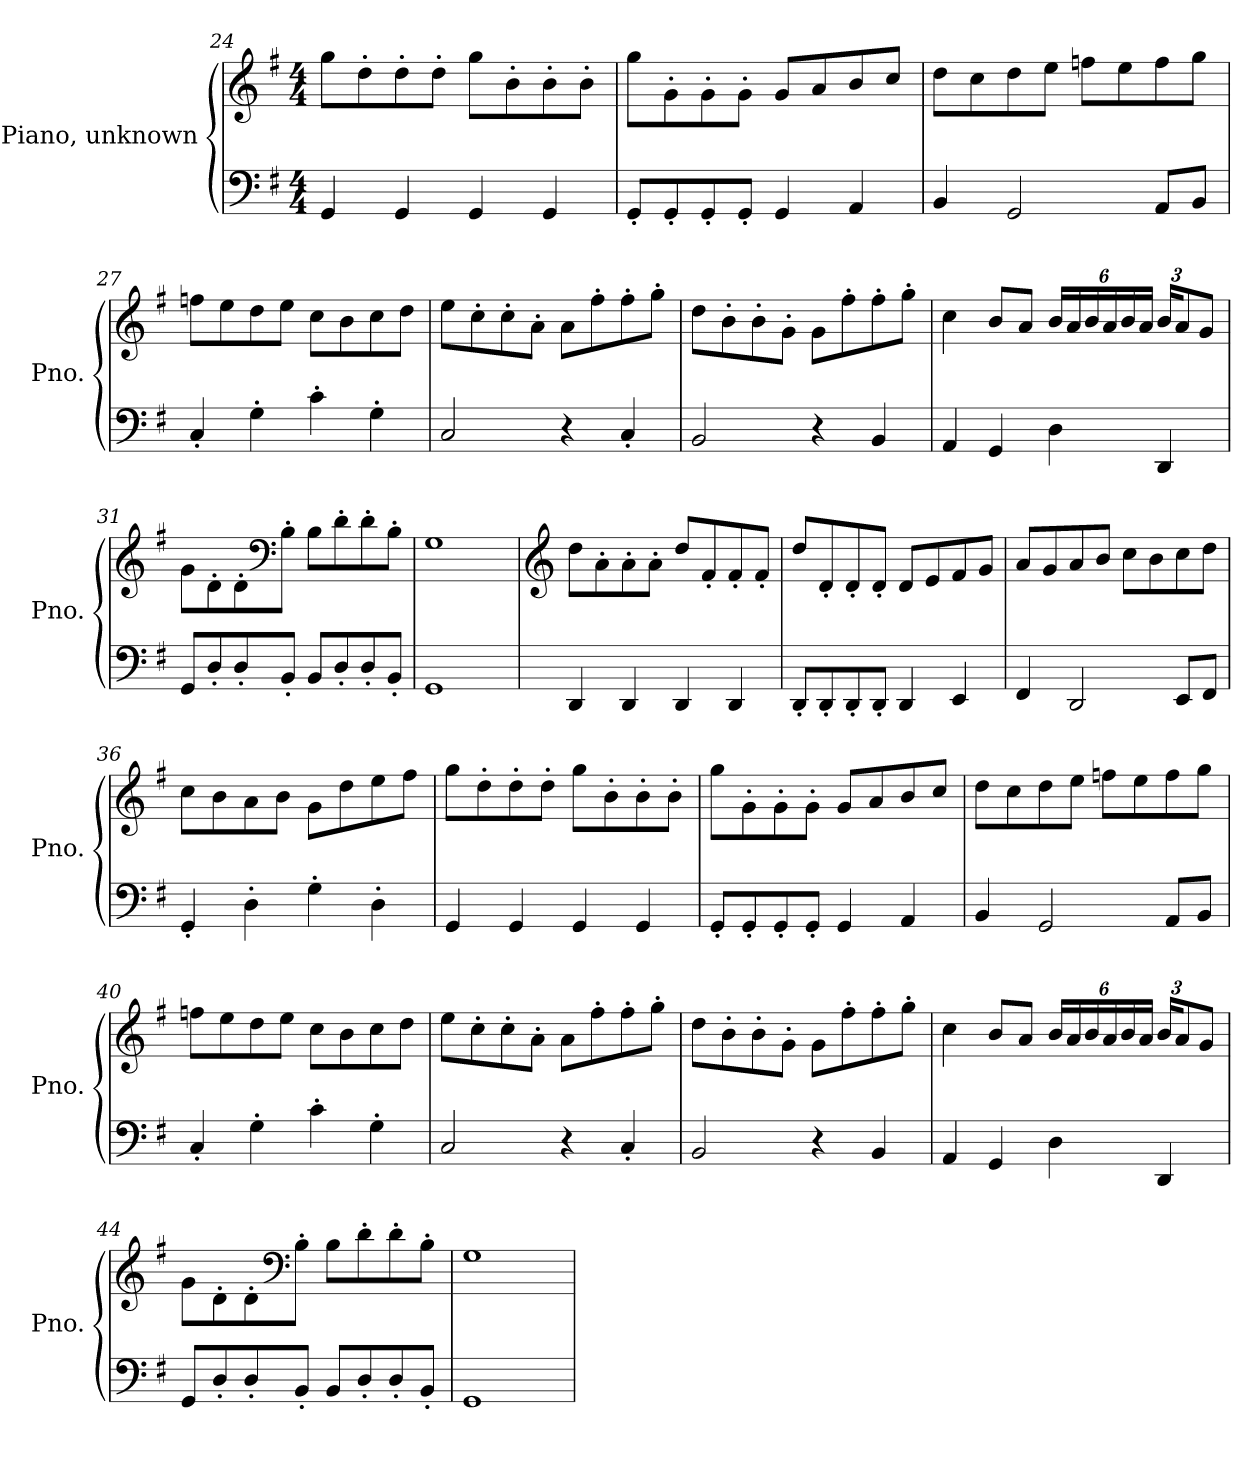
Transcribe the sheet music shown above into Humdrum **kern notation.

**kern	**kern
*part1	*part1
*staff2	*staff1
*I"Piano, unknown	*
*I'Pno.	*
*clefF4	*clefG2
*k[f#]	*k[f#]
*M4/4	*M4/4
=24	=24
4GG/	8gg\L
.	8dd'\
4GG/	8dd'\
.	8dd'\J
4GG/	8gg\L
.	8b'\
4GG/	8b'\
.	8b'\J
!!LO:LB:g=z
=25	=25
8GG'/L	8gg\L
8GG'/	8g'\
8GG'/	8g'\
8GG'/J	8g'\J
4GG/	8g/L
.	8a/
4AA/	8b/
.	8cc/J
=26	=26
4BB/	8dd\L
.	8cc\
2GG/	8dd\
.	8ee\J
.	8ffn\L
.	8ee\
8AA/L	8ff\
8BB/J	8gg\J
=27	=27
4C'/	8ffn\L
.	8ee\
4G'\	8dd\
.	8ee\J
4c'\	8cc\L
.	8b\
4G'\	8cc\
.	8dd\J
=28	=28
2C/	8ee\L
.	8cc'\
.	8cc'\
.	8a'\J
4r	8a\L
.	8ff#'\
4C'/	8ff#'\
.	8gg'\J
=29	=29
2BB/	8dd\L
.	8b'\
.	8b'\
.	8g'\J
4r	8g\L
.	8ff#'\
4BB/	8ff#'\
.	8gg'\J
!!LO:PB:g=z
=30	=30
4AA/	4cc\
4GG/	8b/L
.	8a/J
*	*Xbrackettup
4D\	24b/LL
.	24a/
.	24b/
.	24a/
.	24b/
.	24a/JJ
4DD/	24b/KL
.	12a/
.	8g/J
=31	=31
8GG/L	8g\L
8D'/	8d'\
8D'/	8d'\
*	*clefF4
8BB'/J	8B'\J
8BB/L	8B\L
8D'/	8d'\
8D'/	8d'\
8BB'/J	8B'\J
=32	=32
1GG	1G
=33	=33
*	*clefG2
4DD/	8dd\L
.	8a'\
4DD/	8a'\
.	8a'\J
4DD/	8dd/L
.	8f#'/
4DD/	8f#'/
.	8f#'/J
=34	=34
8DD'/L	8dd/L
8DD'/	8d'/
8DD'/	8d'/
8DD'/J	8d'/J
4DD/	8d/L
.	8e/
4EE/	8f#/
.	8g/J
!!LO:LB:g=z
=35	=35
4FF#/	8a/L
.	8g/
2DD/	8a/
.	8b/J
.	8cc\L
.	8b\
8EE/L	8cc\
8FF#/J	8dd\J
=36	=36
4GG'/	8cc\L
.	8b\
4D'\	8a\
.	8b\J
4G'\	8g\L
.	8dd\
4D'\	8ee\
.	8ff#\J
=37	=37
4GG/	8gg\L
.	8dd'\
4GG/	8dd'\
.	8dd'\J
4GG/	8gg\L
.	8b'\
4GG/	8b'\
.	8b'\J
=38	=38
8GG'/L	8gg\L
8GG'/	8g'\
8GG'/	8g'\
8GG'/J	8g'\J
4GG/	8g/L
.	8a/
4AA/	8b/
.	8cc/J
=39	=39
4BB/	8dd\L
.	8cc\
2GG/	8dd\
.	8ee\J
.	8ffn\L
.	8ee\
8AA/L	8ff\
8BB/J	8gg\J
!!LO:LB:g=z
=40	=40
4C'/	8ffn\L
.	8ee\
4G'\	8dd\
.	8ee\J
4c'\	8cc\L
.	8b\
4G'\	8cc\
.	8dd\J
=41	=41
2C/	8ee\L
.	8cc'\
.	8cc'\
.	8a'\J
4r	8a\L
.	8ff#'\
4C'/	8ff#'\
.	8gg'\J
=42	=42
2BB/	8dd\L
.	8b'\
.	8b'\
.	8g'\J
4r	8g\L
.	8ff#'\
4BB/	8ff#'\
.	8gg'\J
=43	=43
4AA/	4cc\
4GG/	8b/L
.	8a/J
4D\	24b/LL
.	24a/
.	24b/
.	24a/
.	24b/
.	24a/JJ
4DD/	24b/KL
.	12a/
.	8g/J
!!LO:LB:g=z
=44	=44
8GG/L	8g\L
8D'/	8d'\
8D'/	8d'\
*	*clefF4
8BB'/J	8B'\J
8BB/L	8B\L
8D'/	8d'\
8D'/	8d'\
8BB'/J	8B'\J
=45	=45
1GG	1G
=	=
*-	*-
